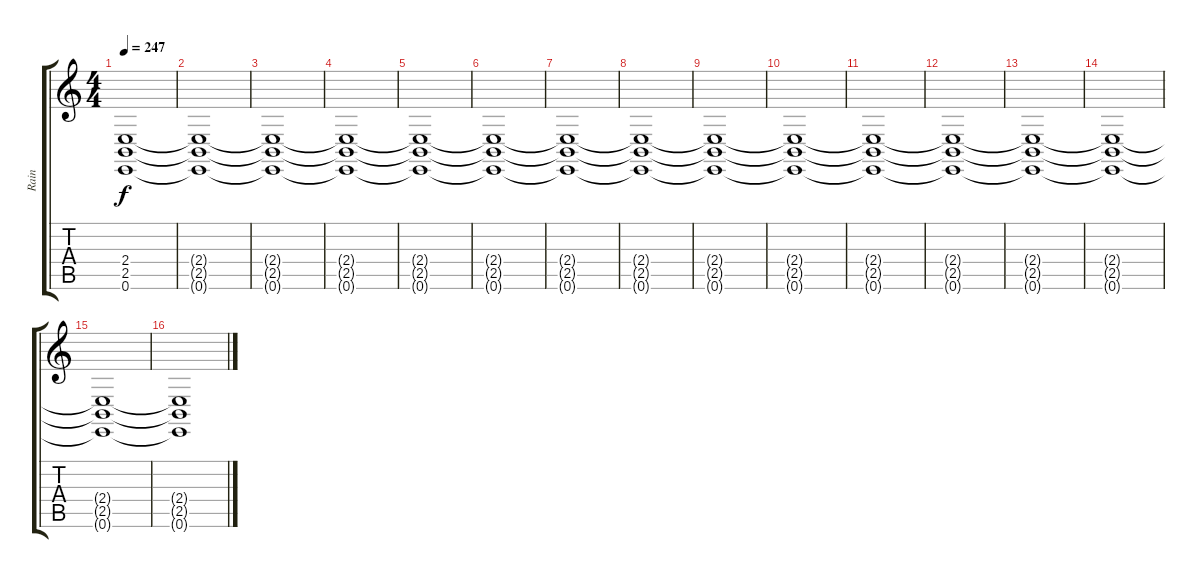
\track ("Rain" "Rain") {instrument applause}
\staff {score tabs}
\tuning (E4 B3 G3 D3 A2 E2) {hide}
\ts (4 4)
\tempo 247
\clef g2
\ks c
(2.4{t} 2.5{t} 0.6{t}).1{dy f} |
(2.4{t} 2.5{t} 0.6{t}).1 |
(2.4{t} 2.5{t} 0.6{t}).1 |
(2.4{t} 2.5{t} 0.6{t}).1 |
(2.4{t} 2.5{t} 0.6{t}).1 |
(2.4{t} 2.5{t} 0.6{t}).1 |
(2.4{t} 2.5{t} 0.6{t}).1 |
(2.4{t} 2.5{t} 0.6{t}).1 |
(2.4{t} 2.5{t} 0.6{t}).1 |
(2.4{t} 2.5{t} 0.6{t}).1 |
(2.4{t} 2.5{t} 0.6{t}).1 |
(2.4{t} 2.5{t} 0.6{t}).1 |
(2.4{t} 2.5{t} 0.6{t}).1 |
(2.4{t} 2.5{t} 0.6{t}).1 |
(2.4{t} 2.5{t} 0.6{t}).1 |
(2.4{t} 2.5{t} 0.6{t}).1
